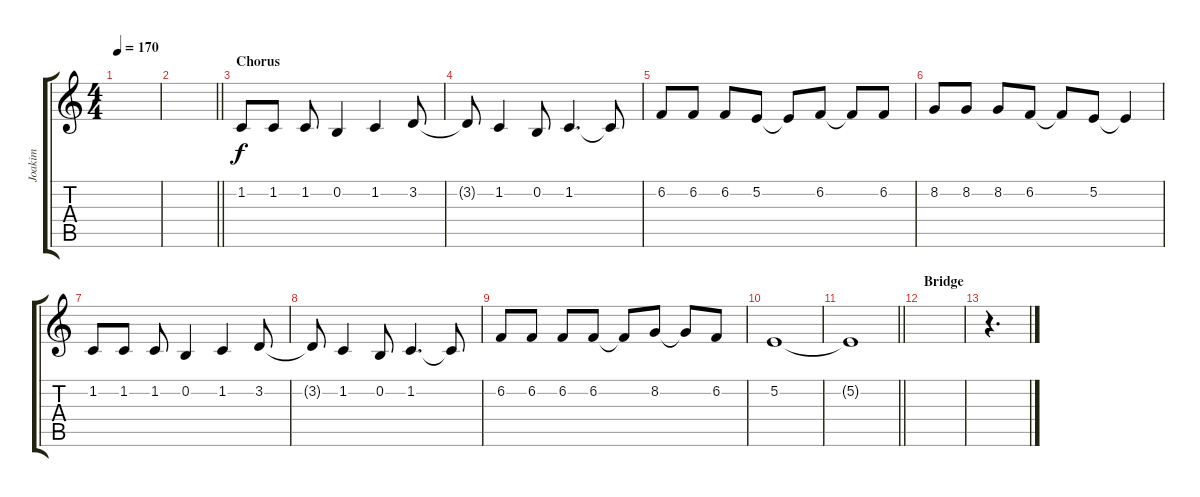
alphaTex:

\track ("Joakim" "Joakim") {instrument tenorsax}
\staff {score tabs}
\tuning (E4 B3 G3 D3 A2 E2) {hide}
\ts (4 4)
\tempo 170
\clef g2
\ks c
|
\barLineRight lightlight
|
\section ("" "Chorus")
1.2.8 1.2.8 1.2.8 0.2.4 1.2.4 3.2.8 |
3.2{t}.8 1.2.4 0.2.8 1.2.4{d} 1.2{t}.8 |
6.2.8 6.2.8 6.2.8 5.2.8 5.2{t}.8 6.2.8 6.2{t}.8 6.2.8 |
8.2.8 8.2.8 8.2.8 6.2.8 6.2{t}.8 5.2.8 5.2{t}.4 |
1.2.8 1.2.8 1.2.8 0.2.4 1.2.4 3.2.8 |
3.2{t}.8 1.2.4 0.2.8 1.2.4{d} 1.2{t}.8 |
6.2.8 6.2.8 6.2.8 6.2.8 6.2{t}.8 8.2.8 8.2{t}.8 6.2.8 |
5.2.1 |
\barLineRight lightlight
5.2{t}.1 |
\section ("" "Bridge")
|
r.4{d}
